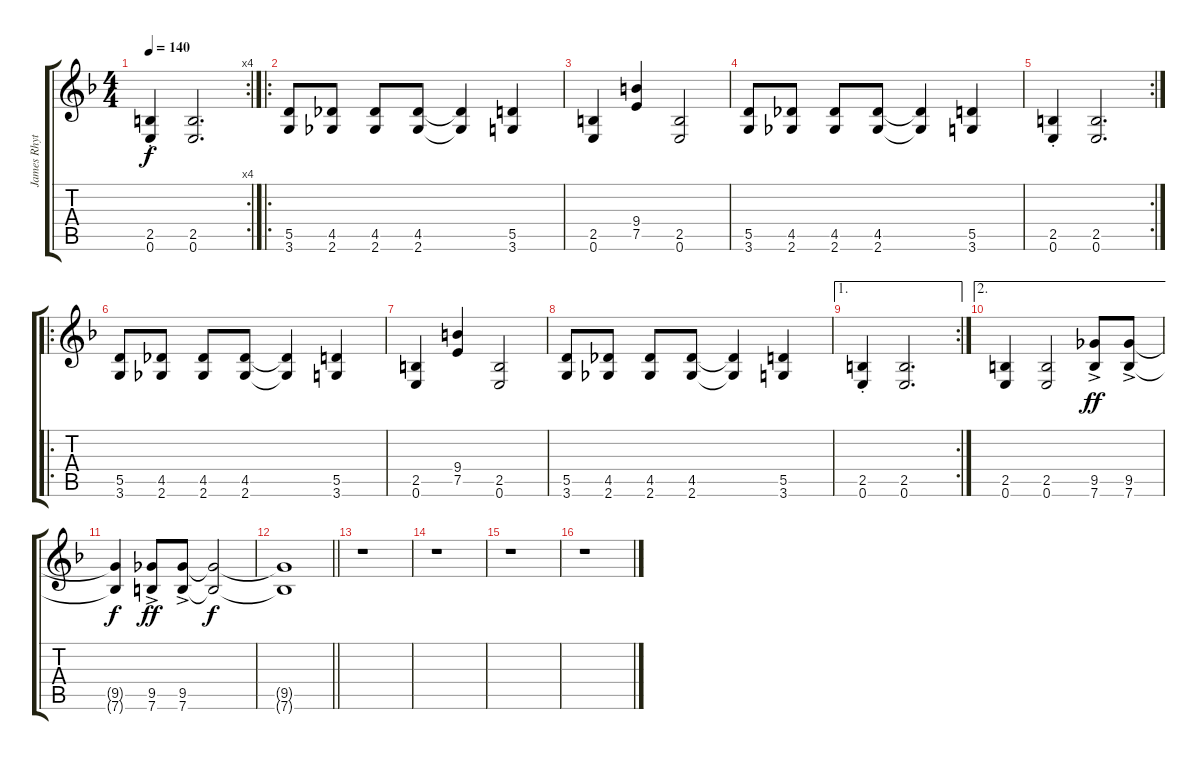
\track ("James Rhythm w/dist" "James Rhyt") {instrument distortionguitar}
\staff {score tabs}
\tuning (E4 B3 G3 D3 A2 E2) {hide}
\rc 4
\ts (4 4)
\tempo 140
\clef g2
\ks f
(2.5{st} 0.6{st}).4{dy f} (2.5 0.6).2{d} |
\ro
(5.5 3.6).8 (4.5 2.6).8 (4.5 2.6).8 (4.5 2.6).8 (4.5{t} 2.6{t}).4 (5.5 3.6).4 |
(2.5 0.6).4 (9.4 7.5).4 (2.5 0.6).2 |
(5.5 3.6).8 (4.5 2.6).8 (4.5 2.6).8 (4.5 2.6).8 (4.5{t} 2.6{t}).4 (5.5 3.6).4 |
\rc 2
(2.5{st} 0.6{st}).4 (2.5 0.6).2{d} |
\ro
(5.5 3.6).8 (4.5 2.6).8 (4.5 2.6).8 (4.5 2.6).8 (4.5{t} 2.6{t}).4 (5.5 3.6).4 |
(2.5 0.6).4 (9.4 7.5).4 (2.5 0.6).2 |
(5.5 3.6).8 (4.5 2.6).8 (4.5 2.6).8 (4.5 2.6).8 (4.5{t} 2.6{t}).4 (5.5 3.6).4 |
\ae 1
\rc 2
(2.5{st} 0.6{st}).4 (2.5 0.6).2{d} |
\ae 2
(2.5 0.6).4 (2.5 0.6).2 (9.5{ac} 7.6{ac}).8{dy ff} (9.5{ac} 7.6{ac}).8 |
(9.5{t} 7.6{t}).4{dy f} (9.5{ac} 7.6{ac}).8{dy ff} (9.5{ac} 7.6{ac}).8 (9.5{t} 7.6{t}).2{dy f} |
\barLineRight lightlight
(9.5{t} 7.6{t}).1 |
r.1 |
r.1 |
r.1 |
r.1
